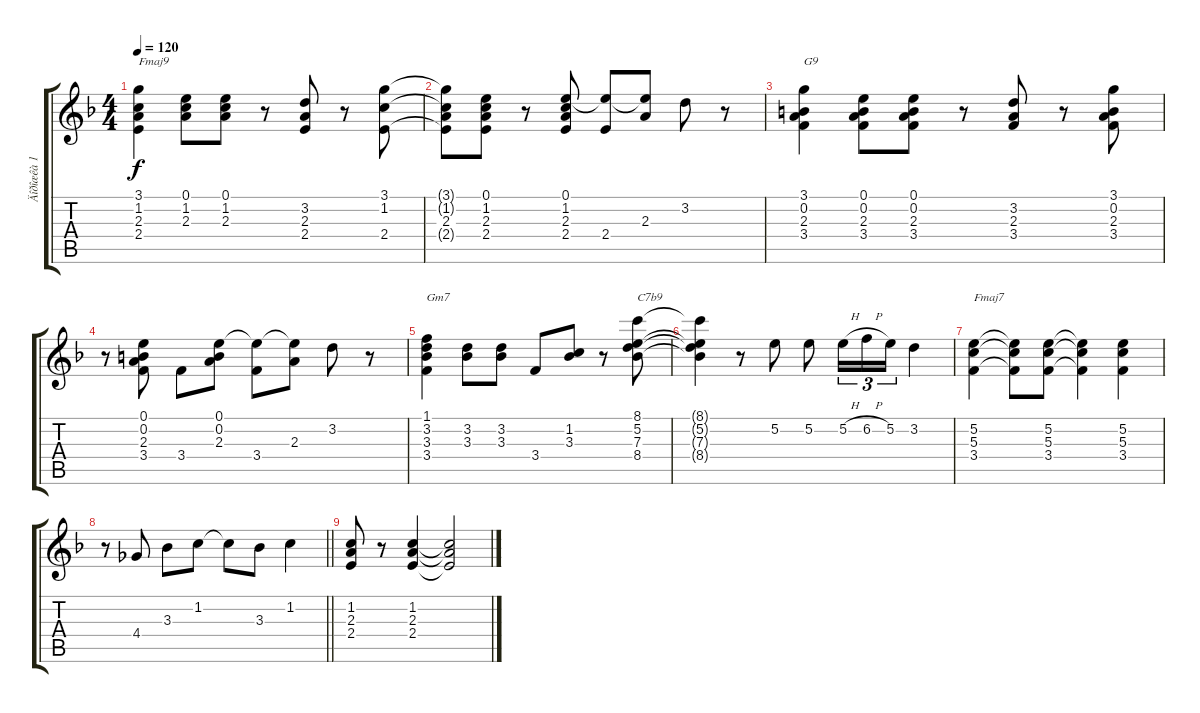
\track ("Äîðîæêà 1" "Äîðîæêà 1") {instrument acousticguitarsteel}
\staff {score tabs}
\tuning (E4 B3 G3 D3 A2 E2) {hide}
\ts (4 4)
\tempo 120
\clef g2
\ks f
(3.1 1.2 2.3 2.4).4{txt "Fmaj9" dy f} (0.1 1.2 2.3).8 (0.1 1.2 2.3).8 r.8 (3.2 2.3 2.4).8 r.8 (3.1 1.2 2.4).8 |
(3.1{t} 1.2{t} 2.3 2.4{t}).8 (0.1 1.2 2.3 2.4).8 r.8 (0.1 1.2 2.3 2.4).8 (0.1{t} 2.4).8 (0.1{t} 2.3).8 3.2.8 r.8 |
(3.1 0.2 2.3 3.4).4{txt "G9"} (0.1 0.2 2.3 3.4).8 (0.1 0.2 2.3 3.4).8 r.8 (3.2 2.3 3.4).8 r.8 (3.1 0.2 2.3 3.4).8 |
r.8 (0.1 0.2 2.3 3.4).8 3.4.8 (0.1 0.2 2.3).8 (0.1{t} 3.4).8 (0.1{t} 2.3).8 3.2.8 r.8 |
(1.1 3.2 3.3 3.4).4{txt "Gm7"} (3.2 3.3).8 (3.2 3.3).8 3.4.8 (1.2 3.3).8 r.8 (8.1 5.2 7.3 8.4).8{txt "C7b9"} |
(8.1{t} 5.2{t} 7.3{t} 8.4{t}).4 r.8 5.2.8 5.2.8 5.2{h}.16{tu (3 2)} 6.2{h}.16{tu (3 2)} 5.2.16{tu (3 2)} 3.2.4 |
(5.2 5.3 3.4).4{txt "Fmaj7"} (5.2{t} 5.3{t} 3.4{t}).8 (5.2 5.3 3.4).8 (5.2{t} 5.3{t} 3.4{t}).4 (5.2 5.3 3.4).4 |
\barLineRight lightlight
r.8 4.4.8 3.3.8 1.2.8 1.2{t}.8 3.3.8 1.2.4 |
(1.2 2.3 2.4).8 r.8 (1.2 2.3 2.4).4 (1.2{t} 2.3{t} 2.4{t}).2
